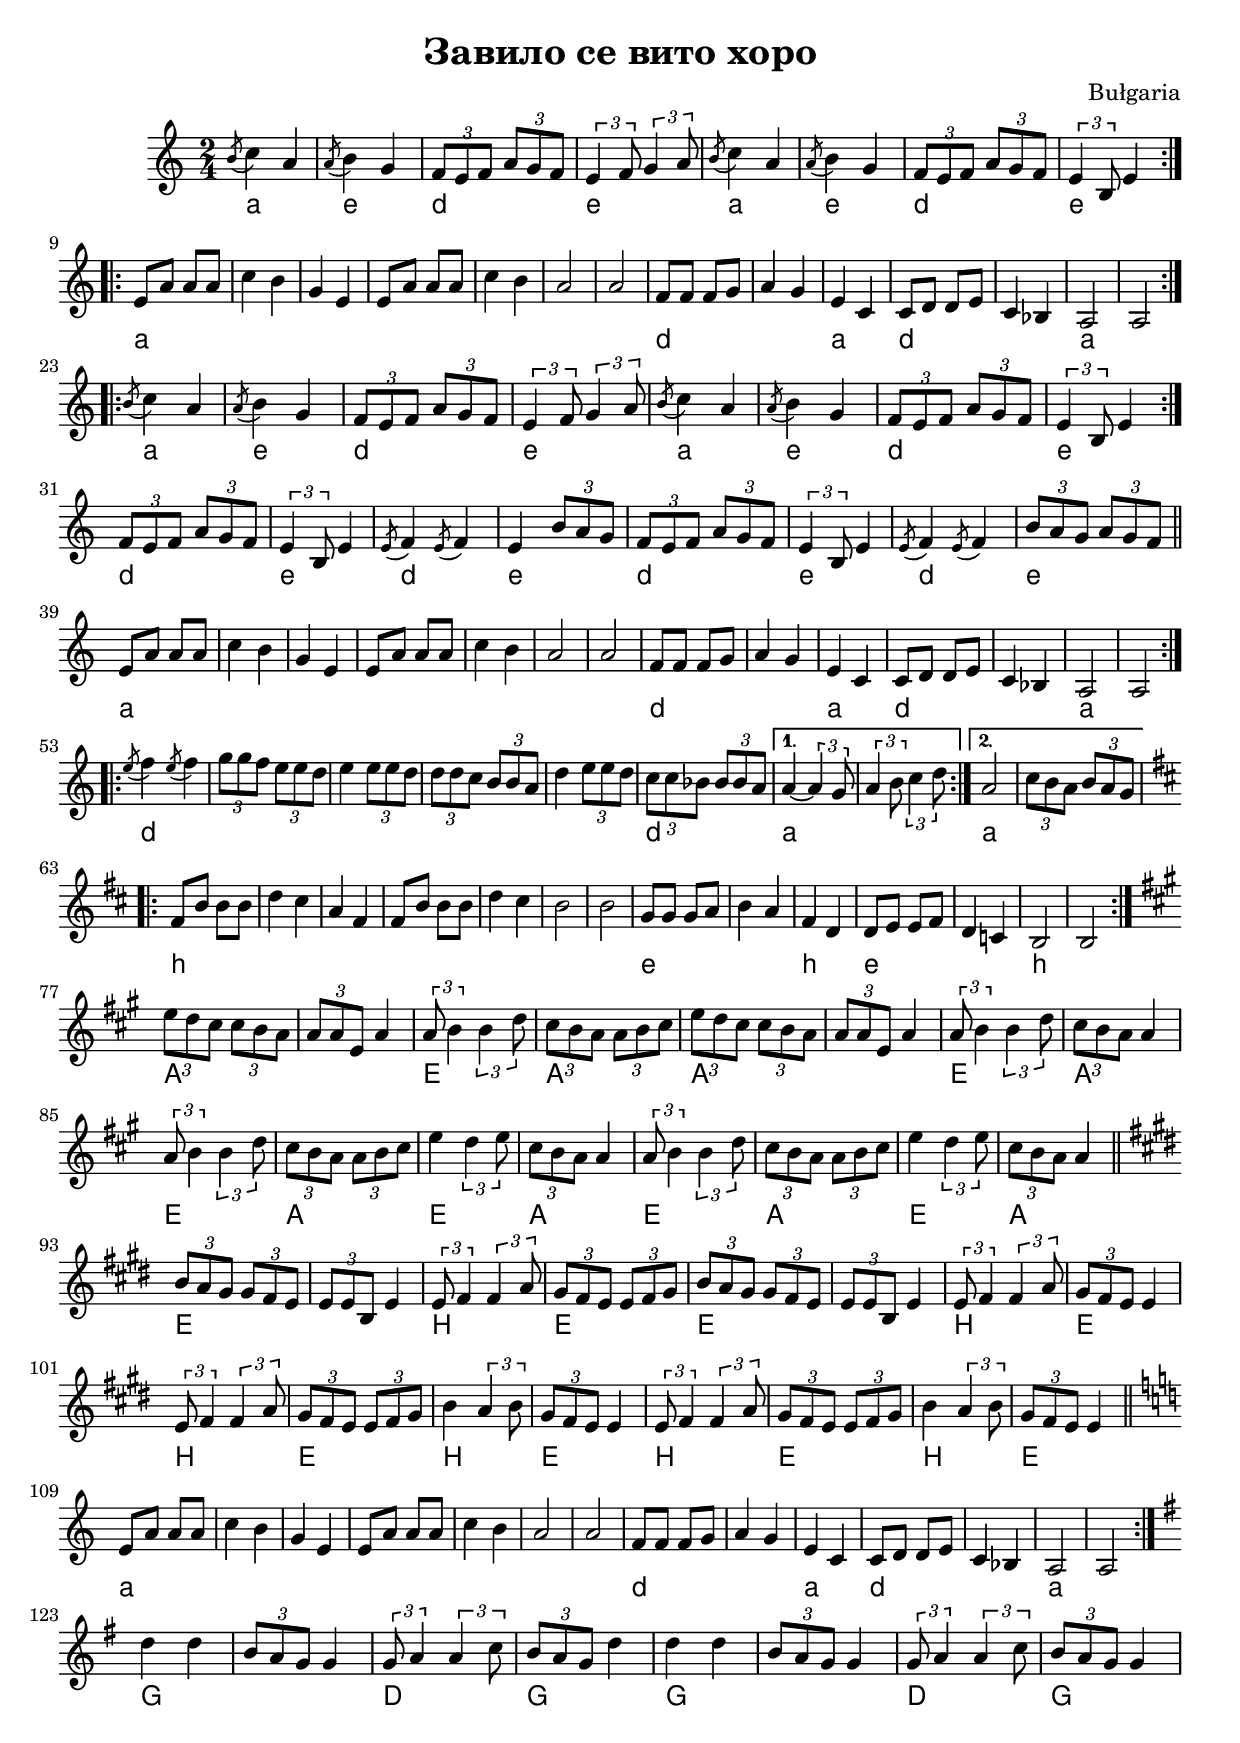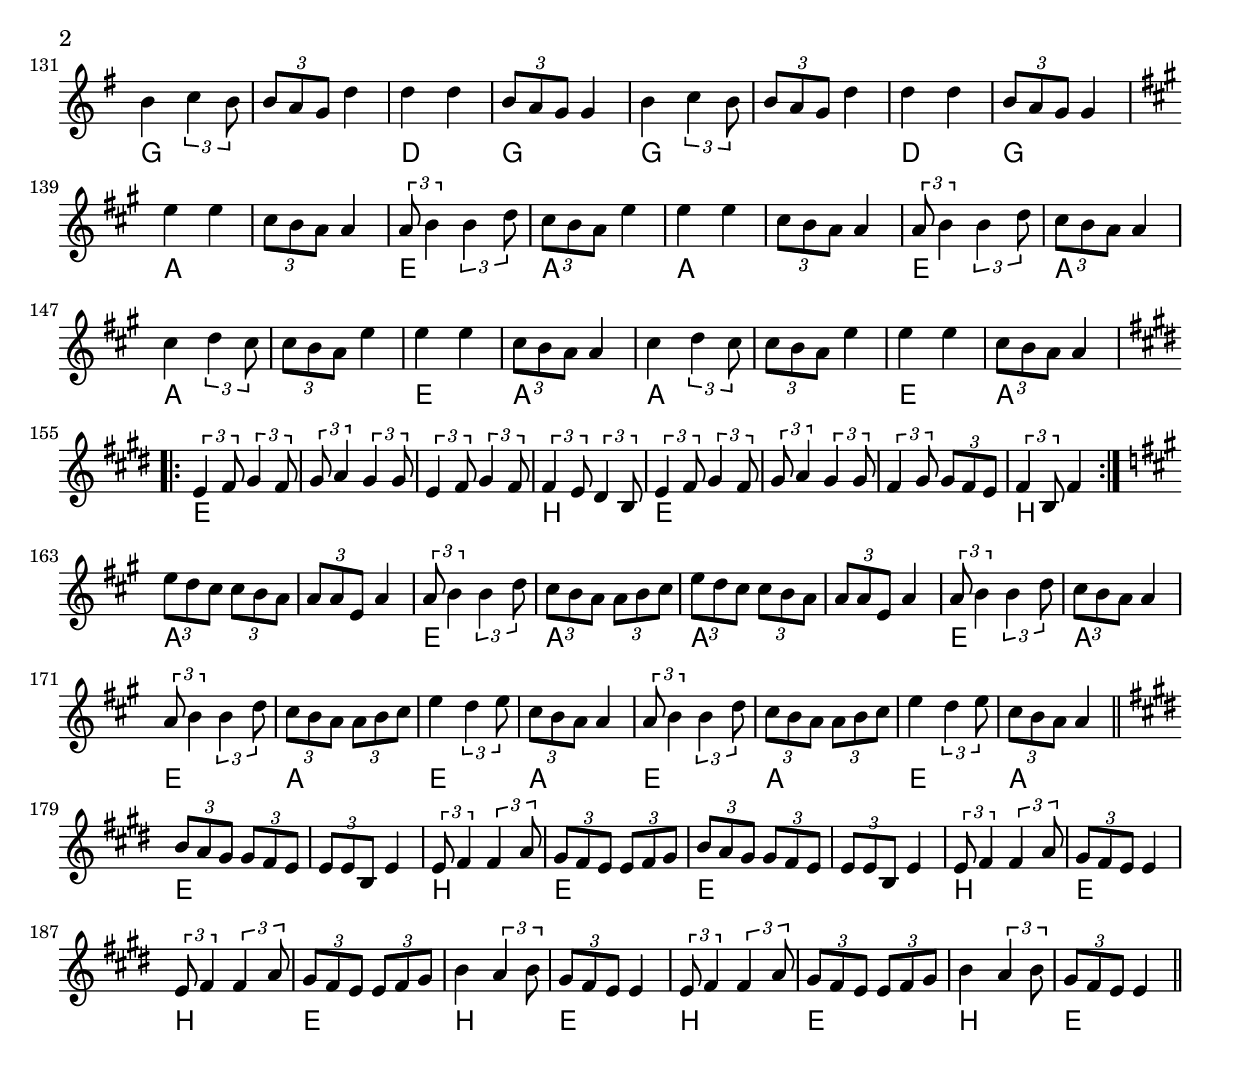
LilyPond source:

\version "2.16.2"
\include "deutsch.ly"


A = \relative c' {
  \repeat volta 2 {
    e8 a a a | \noBreak
    c4 h | \noBreak
    g e | \noBreak
    e8 a a a | \noBreak
    c4 h | \noBreak
    a2 | \noBreak
    a2 | \noBreak
    f8 f f g | \noBreak
    a4 g | \noBreak
    e c | \noBreak
    c8 d d e | \noBreak
    c4 b | \noBreak
    a2 | \noBreak
    a2 |
  }
}

AChords = \chordmode {
  a2:m | s2 | s2 |
  s2 | s2 | s2 | s2 |
  d2:m | s2 | a2:m |
  d2:m | s2 | a2:m | s2 |
}

B = \relative c'' {
  \repeat volta 2 {
    \acciaccatura h8 c4 a4 | \acciaccatura a8 h4 g4 |
    \times 2/3 { f8 e f a g f | e4 f8 g4 a8 } |
    \acciaccatura h8 c4 a4 | \acciaccatura a8 h4 g4 |
    \times 2/3 { f8 e f a g f } | \times 2/3 { e4 h8 } e4 |
  }
}

BChords = \chordmode {
  a2:m | e2:m | d2:m | e2:m |
  a2:m | e2:m | d2:m | e2:m |
}

C = \relative c' {
  \times 2/3 { f8 e f a g f } | \times 2/3 { e4 h8 } e4 |
  \acciaccatura e8 f4 \acciaccatura e8 f4 | e4 \times 2/3 { h'8 a g } |
  \times 2/3 { f8 e f a g f } | \times 2/3 { e4 h8 } e4 |
  \acciaccatura e8 f4 \acciaccatura e8 f4 | \times 2/3 { h8 a g  a g f } | \bar "||"
}

CChords = \chordmode {
  d2:m | e2:m | d2:m | e2:m |
  d2:m | e2:m | d2:m | e2:m |
}

D = \relative c'' {
  \repeat volta 2 {
    \acciaccatura e8 f4 \acciaccatura e8 f4 | \times 2/3 { g8 g f e e d } |
    e4 \times 2/3 { e8 e d } | \times 2/3 { d8 d c h h a } | d4 \times 2/3 { e8 e d } |
    \times 2/3 { c8 c b b b a } |
  }
  \alternative { {
    a4~ \times 2/3 { a4 g8 } | \times 2/3 { a4 h8 c4 d8 } |
  } {
    a2 | \times 2/3 { c8 h a h a g }
  } }
}

DChords = \chordmode {
  d2:m | s2 | s2 |
  s2 | s2 | d2:m |
  a2:m | s2 |
  a2:m | s2 |
}

E = \relative c'' {
  \times 2/3 { e8 d cis cis h a } | \times 2/3 { a8 a e } a4 |
  \times 2/3 { a8 h4 h4 d8 | cis8 h a a h cis } |
  \times 2/3 { e8 d cis cis h a } | \times 2/3 { a8 a e } a4 |
  \times 2/3 { a8 h4 h4 d8 } | \times 2/3 { cis8 h a } a4 | \break

  \times 2/3 { a8 h4 h4 d8 | cis8 h a a h cis } | e4 \times 2/3 { d4 e8 } | \times 2/3 { cis8 h a } a4 |
  \times 2/3 { a8 h4 h4 d8 | cis8 h a a h cis } | e4 \times 2/3 { d4 e8 } | \times 2/3 { cis8 h a } a4 | \bar "||"
}

EChords = \chordmode {
  a2 | s2 | e2 | a2 |
  a2 | s2 | e2 | a2 |

  e2 | a2 | e2 | a2 |
  e2 | a2 | e2 | a2 |
}

F = \relative c'' {
  d4 d | \times 2/3 { h8 a g } g4 | \times 2/3 { g8 a4 a4 c8 } | \times 2/3 { h8 a g } d'4 |
  d4 d | \times 2/3 { h8 a g } g4 | \times 2/3 { g8 a4 a4 c8 } | \times 2/3 { h8 a g } g4 | \break

  h4 \times 2/3 { c4 h8 } | \times 2/3 { h8 a g } d'4 | d4 d | \times 2/3 { h8 a g } g4 |
  h4 \times 2/3 { c4 h8 } | \times 2/3 { h8 a g } d'4 | d4 d | \times 2/3 { h8 a g } g4 |
}

FChords = \chordmode {
  g2 | s2 | d2 | g2 |
  g2 | s2 | d2 | g2 |

  g2 | s2 | d2 | g2 |
  g2 | s2 | d2 | g2 |
}

G = \relative c' {
  \repeat volta 2 {
    \times 2/3 { e4 fis8 gis4 fis8 | gis8 a4 gis4 gis8 | e4 fis8 gis4 fis8 | fis4 e8 dis4 h8 } |
    \times 2/3 { e4 fis8 gis4 fis8 | gis8 a4 gis4 gis8 | fis4 gis8 gis8 fis e | fis4 h,8 } fis'4 |
  }
}

GChords = \chordmode {
  e2 | s2 | s2 | h2 |
  e2 | s2 | s2 | h2 |
}

melody = {
  \clef treble
  \key a \minor
  \time 2/4

  \set tupletSpannerDuration = #(ly:make-moment 1 4)
  %\override TupletNumber #'transparent = ##t
  %\override TupletBracket #'bracket-visibility = ##f

  \B \break
  \A \break
  \B \break
  \C \break
  \A \break
  \D \break

  \key h \minor
  \transpose a h \A \break

  \key a \major
  \E \break
  \key e \major
  \transpose a e \E \break

  \key a \minor
  \A \break

  \key g \major
  \F \break
  \key a \major
  \transpose g a \F \break
  \key e \major
  \G \break

  \key a \major
  \E \break
  \key e \major
  \transpose a e \E \break
}

harmonies = {
  \germanChords
  \set chordNameLowercaseMinor = ##t

  \BChords
  \AChords
  \BChords
  \CChords
  \AChords
  \DChords
  \transpose a h \AChords
  \EChords
  \transpose a e \EChords
  \AChords
  \FChords
  \transpose g a \FChords
  \GChords

  \EChords
  \transpose a e \EChords
}

\header {
  title = "Завило се вито хоро"
  composer = "Bułgaria"
}
\score {
 <<
    \new Staff \melody
    \new ChordNames \harmonies
 >>
}
